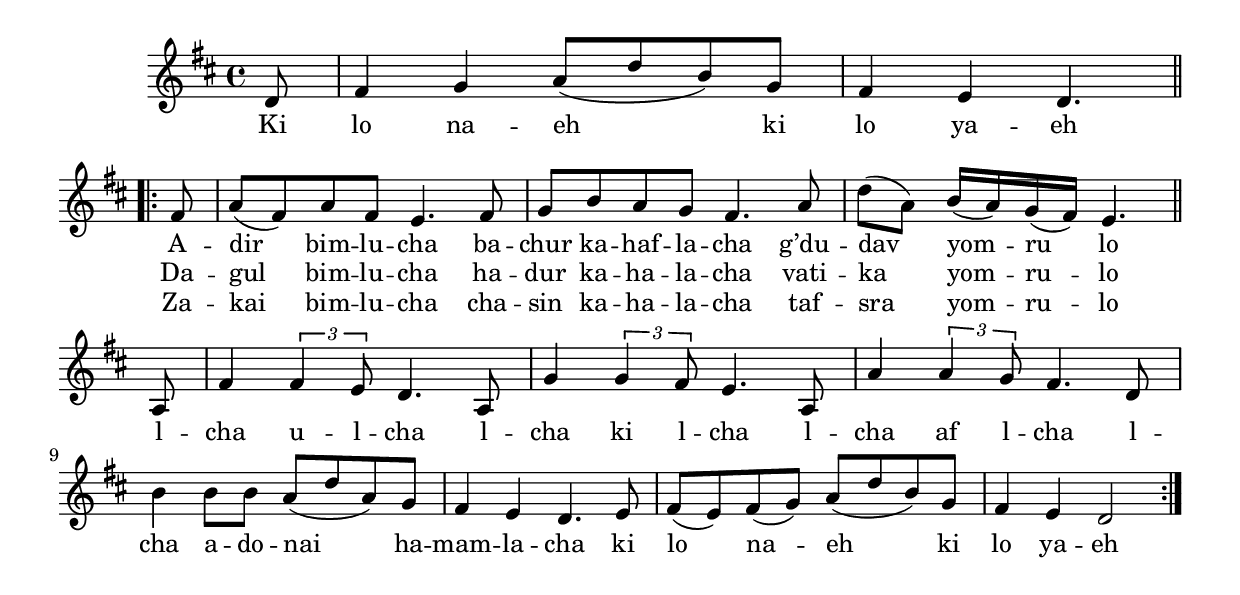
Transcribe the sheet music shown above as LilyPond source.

\version "2.11.20"

\include "defs.ly"

intro = \relative c' {
  \key d \major
  \partial 8 d8
  fis4 g a8( d b) g
| fis4 e d4.
}

verse = \relative c' {
  fis8
| a( fis) a fis e4. fis8
| g8 b a g fis4. a8
| d8( a) b16( a) g( fis) e4.
}

chorus = \relative c' {
  a8
| fis'4 \times 2/3 {fis4 e8} d4. a8
| g'4 \times 2/3 {g4 fis8} e4. a,8
| a'4 \times 2/3 {a4 g8} fis4. d8
| b'4 b8 b a( d a) g
| fis4 e d4. e8
| fis8( e) fis( g) a( d b) g
| fis4 e d2
}

\score {
<<
  {
    \new Voice = "intro" \intro \break
    \repeat volta 3 {
      \new Voice = "verse" \verse \bar "||" \break
      \new Voice = "chorus" \chorus
    }
  }
  \new Lyrics = "mainlyrics" \lyricsto "intro" { Ki lo na -- eh ki lo ya -- eh }
  \context Lyrics = "mainlyrics" \lyricsto "verse" {
    A -- dir bim -- lu -- cha
    ba -- chur ka -- haf -- la -- cha
    g’du -- dav yom -- ru lo
  }
  \context Lyrics = "mainlyrics" \lyricsto "chorus" {
    l -- cha u -- l -- cha
    l -- cha ki l -- cha
    l -- cha af l -- cha
    l -- cha a -- do -- nai ha -- mam -- la -- cha
    ki lo na -- eh ki lo ya -- eh
  }

  \new Lyrics \lyricsto "verse" {
    Da -- gul bim -- lu -- cha
    ha -- dur ka -- ha -- la -- cha
    vati -- ka yom -- ru -- lo
  }

  \new Lyrics \lyricsto "verse" {
    Za -- kai bim -- lu -- cha
    cha -- sin ka -- ha -- la -- cha
    taf -- sra yom -- ru -- lo
  }
>>

\header { title = "Ki lo naeh" }
}
